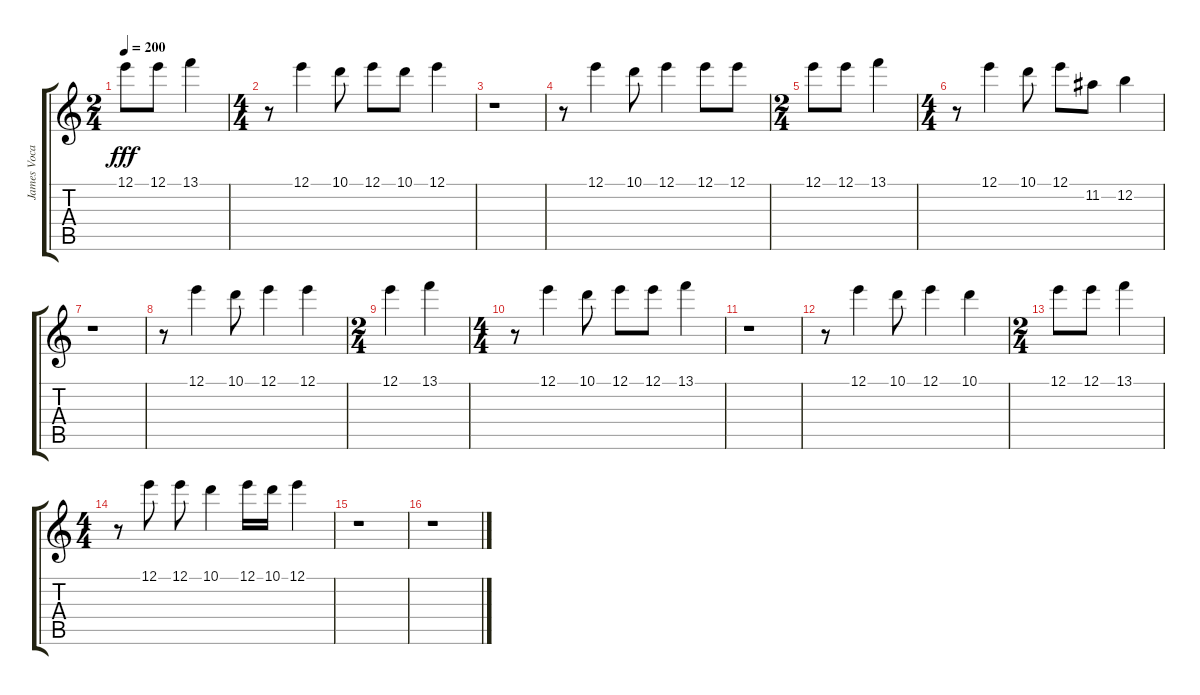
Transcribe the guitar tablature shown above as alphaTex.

\track ("James Vocals" "James Voca") {instrument sopranosax}
\staff {score tabs}
\tuning (E5 B4 G4 D4 A3 E3) {hide}
\ts (2 4)
\tempo 200
\clef g2
\ks c
12.1.8{dy fff} 12.1.8 13.1.4 |
\ts (4 4)
r.8 12.1.4 10.1.8 12.1.8 10.1.8 12.1.4 |
r.1 |
r.8 12.1.4 10.1.8 12.1.4 12.1.8 12.1.8 |
\ts (2 4)
12.1.8 12.1.8 13.1.4 |
\ts (4 4)
r.8 12.1.4 10.1.8 12.1.8 11.2.8 12.2.4 |
r.1 |
r.8 12.1.4 10.1.8 12.1.4 12.1.4 |
\ts (2 4)
12.1.4 13.1.4 |
\ts (4 4)
r.8 12.1.4 10.1.8 12.1.8 12.1.8 13.1.4 |
r.1 |
r.8 12.1.4 10.1.8 12.1.4 10.1.4 |
\ts (2 4)
12.1.8 12.1.8 13.1.4 |
\ts (4 4)
r.8 12.1.8 12.1.8 10.1.4 12.1.16 10.1.16 12.1.4 |
r.1 |
r.1
